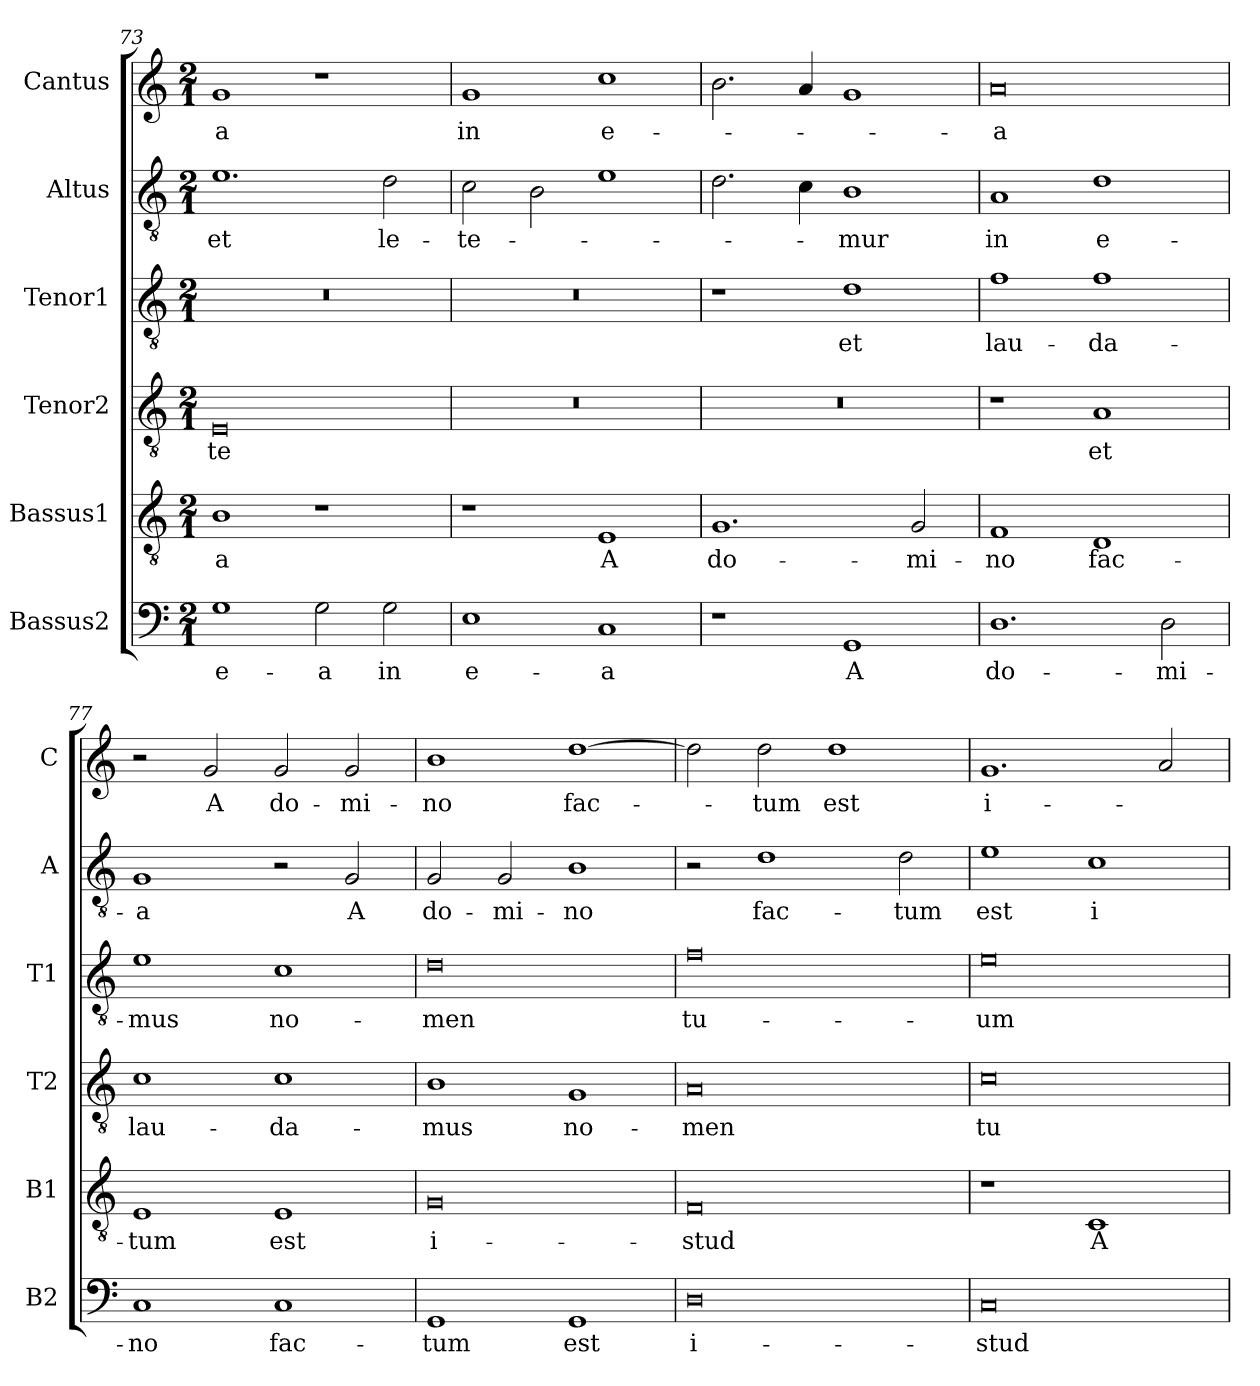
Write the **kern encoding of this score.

**kern	**text	**kern	**text	**kern	**text	**kern	**text	**kern	**text	**kern	**text
*part6	*part6	*part5	*part5	*part4	*part4	*part3	*part3	*part2	*part2	*part1	*part1
*staff6	*staff6	*staff5	*staff5	*staff4	*staff4	*staff3	*staff3	*staff2	*staff2	*staff1	*staff1
*I"Bassus2	*	*I"Bassus1	*	*I"Tenor2	*	*I"Tenor1	*	*I"Altus	*	*I"Cantus	*
*I'B2	*	*I'B1	*	*I'T2	*	*I'T1	*	*I'A	*	*I'C	*
*clefF4	*	*clefGv2	*	*clefGv2	*	*clefGv2	*	*clefGv2	*	*clefG2	*
*k[]	*	*k[]	*	*k[]	*	*k[]	*	*k[]	*	*k[]	*
*M2/1	*	*M2/1	*	*M2/1	*	*M2/1	*	*M2/1	*	*M2/1	*
=73	=73	=73	=73	=73	=73	=73	=73	=73	=73	=73	=73
1G\	e-	1B\	-a	0E/	te	0r	.	1.e\	et	1g/	-a
2G\	-a	1r	.	.	.	.	.	.	.	1r	.
2G\	in	.	.	.	.	.	.	2d\	le-	.	.
=74	=74	=74	=74	=74	=74	=74	=74	=74	=74	=74	=74
1E\	e-	1r	.	0r	.	0r	.	2c\	-te-	1g/	in
.	.	.	.	.	.	.	.	2B\	.	.	.
1C/	-a	1E/	A	.	.	.	.	1e\	.	1cc\	e-
=75	=75	=75	=75	=75	=75	=75	=75	=75	=75	=75	=75
1r	.	1.G/	do-	0r	.	1r	.	2.d\	.	2.b\	.
.	.	.	.	.	.	.	.	4c\	.	4a/	.
1GG/	A	.	.	.	.	1d\	et	1B\	-mur	1g/	.
.	.	2G/	-mi-	.	.	.	.	.	.	.	.
=76	=76	=76	=76	=76	=76	=76	=76	=76	=76	=76	=76
1.D\	do-	1F/	-no	1r	.	1f\	lau-	1A/	in	0a/	-a
.	.	1D/	fac-	1A/	et	1f\	-da-	1d\	e-	.	.
2D\	-mi-	.	.	.	.	.	.	.	.	.	.
=77	=77	=77	=77	=77	=77	=77	=77	=77	=77	=77	=77
1C/	-no	1E/	-tum	1c\	lau-	1e\	-mus	1G/	-a	2r	.
.	.	.	.	.	.	.	.	.	.	2g/	A
1C/	fac-	1E/	est	1c\	-da-	1c\	no-	2r	.	2g/	do-
.	.	.	.	.	.	.	.	2G/	A	2g/	-mi-
=78	=78	=78	=78	=78	=78	=78	=78	=78	=78	=78	=78
1GG/	-tum	0G/	i-	1B\	-mus	0d\	-men	2G/	do-	1b\	-no
.	.	.	.	.	.	.	.	2G/	-mi-	.	.
1GG/	est	.	.	1G/	no-	.	.	1B\	-no	[1dd\	fac-
=79	=79	=79	=79	=79	=79	=79	=79	=79	=79	=79	=79
0D\	i-	0F/	-stud	0A/	-men	0f\	tu-	2r	.	2dd\]	.
.	.	.	.	.	.	.	.	1d\	fac-	2dd\	-tum
.	.	.	.	.	.	.	.	.	.	1dd\	est
.	.	.	.	.	.	.	.	2d\	-tum	.	.
=80	=80	=80	=80	=80	=80	=80	=80	=80	=80	=80	=80
0C/	-stud	1r	.	0c\	tu-	0e\	-um	1e\	est	1.g/	i-
.	.	1C/	A	.	.	.	.	1c\	i-	.	.
.	.	.	.	.	.	.	.	.	.	2a/	.
=	=	=	=	=	=	=	=	=	=	=	=
*-	*-	*-	*-	*-	*-	*-	*-	*-	*-	*-	*-
